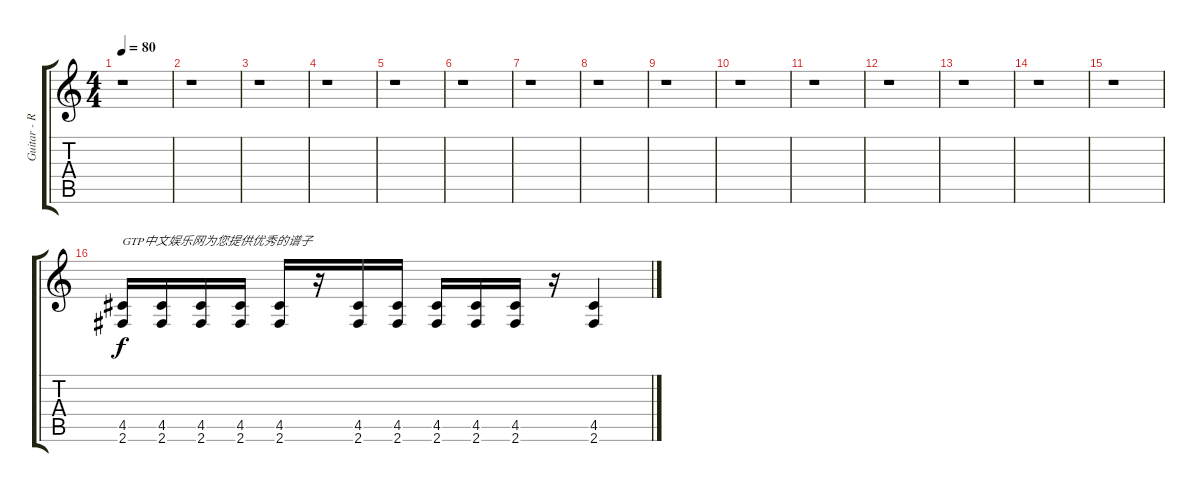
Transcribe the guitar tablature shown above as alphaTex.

\track ("Guitar - Rythm" "Guitar - R") {instrument distortionguitar}
\staff {score tabs}
\tuning (E4 B3 G3 D3 A2 E2) {hide}
\ts (4 4)
\tempo 80
\clef g2
\ks c
r.1{dy f instrument distortionguitar} |
r.1 |
r.1 |
r.1 |
r.1 |
r.1 |
r.1 |
r.1 |
r.1 |
r.1 |
r.1 |
r.1 |
r.1 |
r.1 |
r.1 |
(4.5 2.6).16{txt "GTP中文娱乐网为您提供优秀的谱子"} (4.5 2.6).16 (4.5 2.6).16 (4.5 2.6).16 (4.5 2.6).16 r.16 (4.5 2.6).16 (4.5 2.6).16 (4.5 2.6).16 (4.5 2.6).16 (4.5 2.6).16 r.16 (4.5 2.6).4
